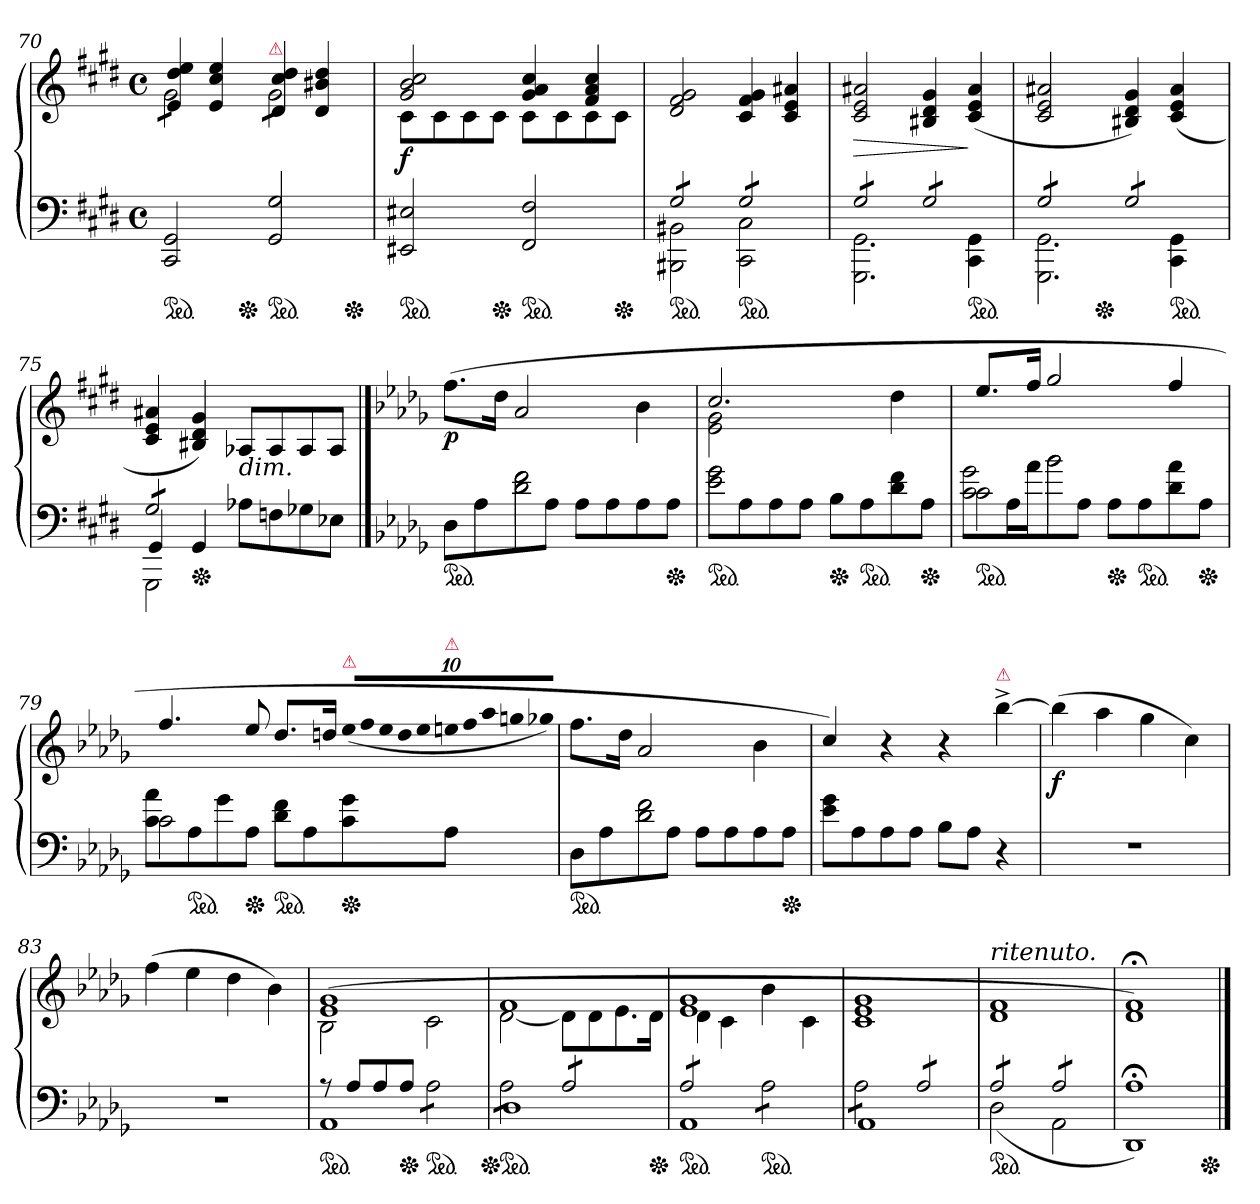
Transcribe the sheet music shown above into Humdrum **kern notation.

**kern	**kern	**dynam
*part1	*part1	*part1
*staff2	*staff1	*staff1/2
*clefF4	*clefG2	*
*k[f#c#g#d#]	*k[f#c#g#d#]	*
*M4/4	*M4/4	*
*met(c)	*met(c)	*
=70	=70	=70
*	*^	*
!	!LO:TX:a:color=crimson:t=⚠	!	!
*ped	*	*	*
*	*	*^	*
*	*tremolo	*	*	*
2CC# 2GG#	8g#\L	4e/ 4dd#/ 4ee/	4.ryy	.
.	8g#\	.	.	.
.	8g#\	4e/ 4cc#/ 4ee/	.	.
*Xped	*	*	*	*
.	8g#\J	.	2ryy	.
!	!LO:TX:a:color=crimson:t=⚠	!	!	!
*ped	*	*	*	*
2GG#/ 2G#/	8g#\L	4d#/ 4cc#/ 4dd#/	.	.
.	8g#\	.	.	.
.	8g#\	4d#/ 4b#X/ 4dd#/	.	.
*Xped	*	*	*	*
.	8g#\J	.	8ryy	.
*	*Xtremolo	*	*	*
=71	=71	=71	=71	=71
!	!	!	!	!LO:DY:b
*	*	*v	*v	*
*ped	*	*	*
2EE#X 2E#X	2g# 2b 2cc#	8c#L	f
.	.	8c#	.
.	.	8c#	.
*Xped	*	*	*
.	.	8c#J	.
*ped	*	*	*
2FF# 2F#	4g# 4a 4cc#	8c#L	.
.	.	8c#	.
.	4f# 4a 4cc#	8c#	.
*Xped	*	*	*
.	.	8c#J	.
*	*v	*v	*
=72	=72	=72
*^	*	*
*ped	*	*	*
*tremolo	*	*	*
8G#L	2BBB#X 2BB#X	2d# 2f# 2g#	.
8G#	.	.	.
8G#	.	.	.
8G#J	.	.	.
*ped	*	*	*
8G#L	2CC# 2C#	4c# 4f# 4g#	.
8G#	.	.	.
8G#	.	4c# 4e 4a#X	.
8G#J	.	.	.
=73	=73	=73	=73
!	!	!	!LO:HP:b
8G#L	2.GGG# 2.GG#	2c# 2e 2a#X	>
8G#	.	.	.
8G#	.	.	.
8G#J	.	.	.
8G#L	.	4B#X 4d# 4g#	.
8G#	.	.	.
*ped	*	*	*
8G#	4CC# 4GG#	(>4c#/ 4e/ 4a#/	]
8G#J	.	.	.
=74	=74	=74	=74
*	*	*^	*
8G#L	2.GGG# 2.GG#	2c# 2e 2a#X	4.ryy	.
8G#	.	.	.	.
8G#	.	.	.	.
*Xped	*	*	*	*
8G#J	.	.	2ryy	.
8G#L	.	4B#X 4d# 4g#)	.	.
8G#	.	.	.	.
*ped	*	*	*	*
8G#	4CC#\ 4GG#\	(>4c# 4e 4a#	.	.
8G#J	.	.	8ryy	.
*	*	*v	*v	*
=75	=75	=75	=75
*	*^	*	*
8G#L	4GG#/	2GGG#\	4c# 4e 4a#X	.
8G#	.	.	.	.
*Xped	*	*	*	*
8G#	4GG#/	.	4B#X 4d# 4g#)	.
8G#J	.	.	.	.
*Xtremolo	*	*	*	*
!	!	!	!LO:TX:b:i:t=dim.	!
2ryy	8A-XL	2rFFFyy	8A-XL	.
.	8Fn	.	8A-/	.
.	8G-X	.	8A-/	.
.	8E-XJ	.	8A-/J	.
*v	*v	*v	*	*
==76	==76	==76
*k[b-e-a-d-g-]	*k[b-e-a-d-g-]	*
*^	*	*
!	!	!	!LO:DY:b
*ped	*	*	*
4rcyy	8D-L	(>8.ffL	p
.	8A-	.	.
.	.	16dd-Jk	.
!	!LO:N:vis=2	!	!
2d-\ 2f\	8d- 8f	2a-/	.
.	8A-J	.	.
.	8A-L	.	.
.	8A-	.	.
4ryy	8A-	4b-	.
*Xped	*	*	*
.	8A-J	.	.
=77	=77	=77	=77
!	!LO:N:vis=2	!	!
*	*	*^	*
*ped	*	*	*	*
2e-\ 2g-\	8e-\ 8g-\	2.cc	2e- 2g-	.
.	8A-	.	.	.
.	8A-	.	.	.
.	8A-J	.	.	.
*Xped	*	*	*	*
2rgyy	8B-L	.	2rgyy	.
*ped	*	*	*	*
.	8A-	.	.	.
.	8d-\ 8f\	4dd-	.	.
*Xped	*	*	*	*
.	8A-J	.	.	.
*	*	*v	*v	*
=78	=78	=78	=78
*	*^	*	*
!	!	!LO:N:vis=2	!	!
*ped	*	*	*	*
4ryy	2c\	8c\ 8g-\	8.ee-/L	.
.	.	16A-\	.	.
.	.	16a-\	16ff/Jk	.
!	!	!LO:N:vis=2	!	!
2b-\	.	8b-\	2gg-/	.
.	.	8A-\J	.	.
*Xped	*	*	*	*
.	2ryy	8A-\L	.	.
*ped	*	*	*	*
.	.	8A-\	.	.
4ryy	.	8d-\ 8a-\	4ff/	.
*Xped	*	*	*	*
.	.	8A-\J	.	.
=79	=79	=79	=79	=79
!	!LO:N:vis=2	!	!	!
*	*v	*v	*	*
2c\	8c\ 8a-\	4.ff/	.
*ped	*	*	*
.	8A-	.	.
.	8g-\	.	.
*Xped	*	*	*
.	8A-J	8ee-/	.
*ped	*	*	*
4ryy	8d-\ 8f\L	8.dd-/L	.
.	8A-	.	.
.	.	16ddn/Jk	.
!	!	!LO:TX:a:color=crimson:t=⚠	!
!	!	!LO:N:vis=16	!
*Xped	*	*	*
8ryy	8c\ 8g-\	(<40ee-/LL	.
!	!	!LO:N:vis=16	!
.	.	40ff/	.
!	!	!LO:N:vis=16	!
.	.	40ee-/	.
!	!	!LO:N:vis=16	!
.	.	40dd/	.
!	!	!LO:N:vis=16	!
.	.	40ee-/	.
!	!	!LO:TX:a:i:color=crimson:t=⚠	!
!	!	!LO:N:vis=16	!
8ryy	8A-J	40een/	.
!	!	!LO:N:vis=16	!
.	.	40ff/	.
!	!	!LO:N:vis=16	!
.	.	40aa-/	.
!	!	!LO:N:vis=16	!
.	.	40ggn/	.
!	!	!LO:N:vis=16	!
.	.	40gg-X/JJ)	.
=80	=80	=80	=80
*ped	*	*	*
4reyy	8D-L	8.ffL	.
.	8A-	.	.
.	.	16dd-Jk	.
!	!LO:N:vis=2	!	!
2d-\ 2f\	8d- 8f	2a-/	.
.	8A-J	.	.
.	8A-L	.	.
.	8A-	.	.
4ryy	8A-	4b-	.
*Xped	*	*	*
.	8A-J	.	.
=81	=81	=81	=81
!LO:TX:b:i:t=slentando.	!	!	!
*v	*v	*	*
8e-\ 8g-\L	4cc/)	.
8A-	.	.
8A-	4r	.
8A-J	.	.
8B-L	4r	.
8A-J	.	.
!	!LO:TX:a:color=crimson:t=⚠	!
4r	[4bb-^<	.
=82	=82	=82
!	!	!LO:DY:b
1rF	(>4bb-]	f
.	4aa-	.
.	4gg-	.
.	4cc)	.
=83	=83	=83
1rF	(>4ff\	.
.	4ee-\	.
.	4dd-\	.
.	4b-\)	.
=84	=84	=84
*^	*^	*
*ped	*	*	*	*
8rA	1AA-	(>1e- 1g-	2B-	.
8A-/L	.	.	.	.
8A-/	.	.	.	.
*Xped	*	*	*	*
8A-/J	.	.	.	.
*ped	*	*	*	*
*tremolo	*	*	*	*
8A-\L	.	.	2c	.
8A-\	.	.	.	.
8A-\	.	.	.	.
8A-\J	.	.	.	.
=85	=85	=85	=85	=85
*Xped	*	*	*	*
*ped	*	*	*	*
8A-\L	1D-	1f	[2d-	.
8A-\	.	.	.	.
8A-\	.	.	.	.
8A-\J	.	.	.	.
8A-/L	.	.	8d-L]	.
8A-/	.	.	8d-	.
8A-/	.	.	8.e-	.
8A-/J	.	.	.	.
*Xped	*	*	*	*
.	.	.	16d-Jk	.
=86	=86	=86	=86	=86
*ped	*	*	*	*
8A-/L	1AA-	1e- 1g-	4d-	.
8A-/	.	.	.	.
8A-/	.	.	4c	.
8A-/J	.	.	.	.
*ped	*	*	*	*
8A-\L	.	.	4b-	.
8A-\	.	.	.	.
8A-\	.	.	4c	.
8A-\J	.	.	.	.
*	*	*v	*v	*
=87	=87	=87	=87
8A-\L	1AA-	1c 1e- 1g-	.
8A-\	.	.	.
8A-\	.	.	.
8A-\J	.	.	.
8A-/L	.	.	.
8A-/	.	.	.
8A-/	.	.	.
8A-/J	.	.	.
=88	=88	=88	=88
!	!	!LO:TX:a:i:t=ritenuto.	!
*ped	*	*	*
8A-L	(>2D-	1d- 1f	.
8A-	.	.	.
8A-	.	.	.
8A-J	.	.	.
8A-L	2AA-	.	.
8A-	.	.	.
8A-	.	.	.
8A-J	.	.	.
*Xtremolo	*	*	*
*v	*v	*	*
=89	=89	=89
1DD-; 1A-;)	1d-;< 1f;<)	.
!LO:TX:a:B:t=Fine.	!	!
*Xped	*	*
==	==	==
*-	*-	*-
